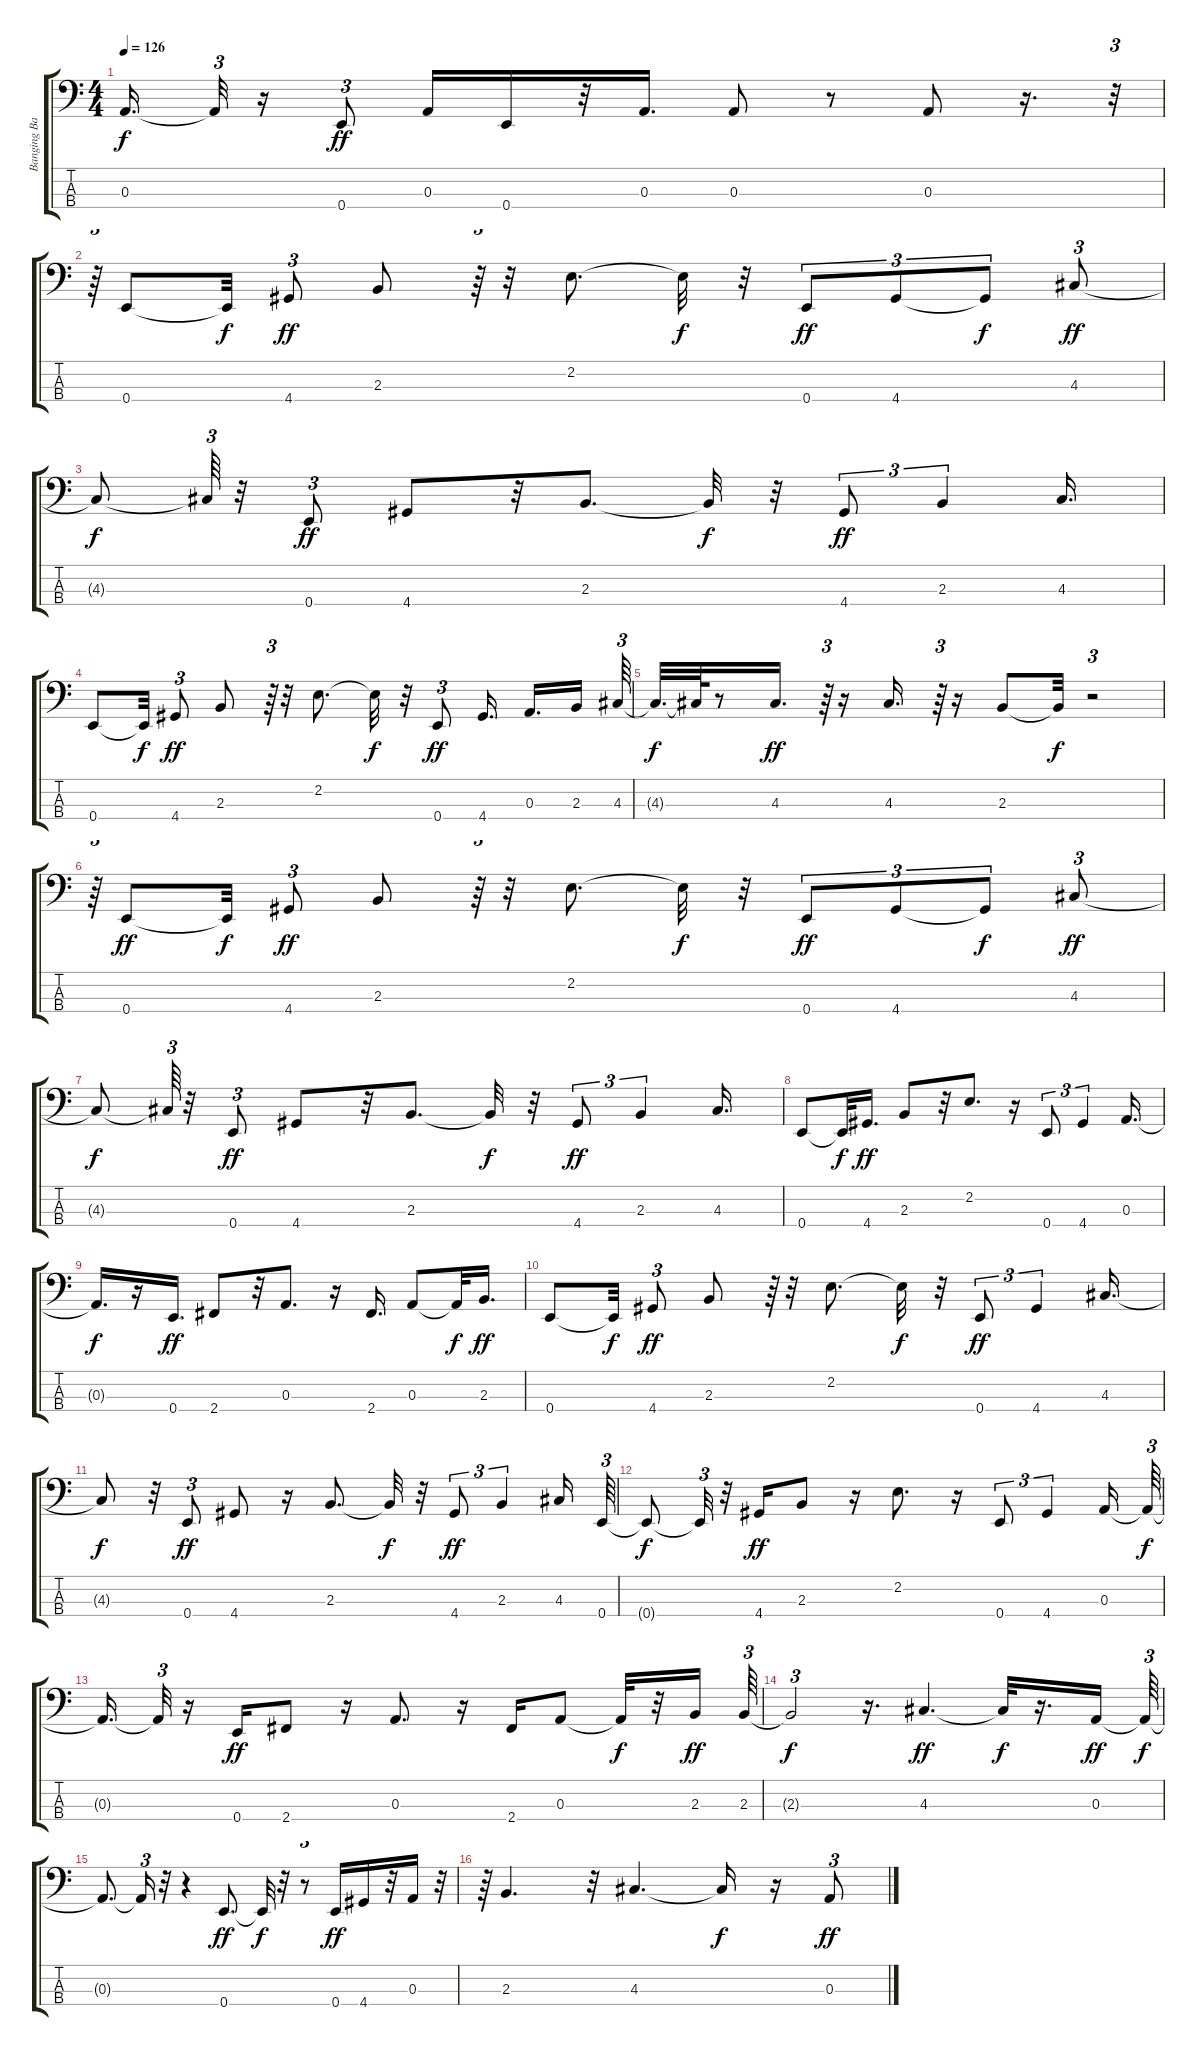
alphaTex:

\track ("Banging Bass" "Banging Ba") {instrument slapbass1}
\staff {score tabs}
\tuning (G2 D2 A1 E1) {hide}
\ts (4 4)
\tempo 126
\clef f4
\ks c
0.3{t}.16{d dy f} 0.3{t}.32{tu (3 2)} r.16 0.4.8{tu (3 2) dy ff} 0.3.16 0.4.16 r.32 0.3.16{d} 0.3.8 r.8 0.3.8 r.16{d} r.32{tu (3 2)} |
r.64{tu (3 2)} 0.4.8 0.4{t}.32{dy f} 4.4.8{tu (3 2) dy ff} 2.3.8 r.64{tu (3 2)} r.32 2.2.8{d} 2.2{t}.32{dy f} r.32 0.4.8{tu (3 2) dy ff} 4.4.8{tu (3 2)} 4.4{t}.8{tu (3 2) dy f} 4.3.8{tu (3 2) dy ff} |
4.3{t}.8{dy f} 4.3{t}.64{tu (3 2)} r.32 0.4.8{tu (3 2) dy ff} 4.4.8 r.32 2.3.8{d} 2.3{t}.32{dy f} r.32 4.4.8{tu (3 2) dy ff} 2.3.4{tu (3 2)} 4.3.16{d} |
0.4.8 0.4{t}.32{dy f} 4.4.8{tu (3 2) dy ff} 2.3.8 r.64{tu (3 2)} r.32 2.2.8{d} 2.2{t}.32{dy f} r.32 0.4.8{tu (3 2) dy ff} 4.4.16{d} 0.3.16{d} 2.3.16{beam splitsecondary} 4.3.64{tu (3 2)} |
4.3{t}.32{d dy f} 4.3{t}.64 r.8 4.3.16{d dy ff} r.64{tu (3 2)} r.16 4.3.16{d} r.64{tu (3 2)} r.16 2.3.8 2.3{t}.32{dy f} r.2{tu (3 2)} |
r.64{tu (3 2)} 0.4.8{dy ff} 0.4{t}.32{dy f} 4.4.8{tu (3 2) dy ff} 2.3.8 r.64{tu (3 2)} r.32 2.2.8{d} 2.2{t}.32{dy f} r.32 0.4.8{tu (3 2) dy ff} 4.4.8{tu (3 2)} 4.4{t}.8{tu (3 2) dy f} 4.3.8{tu (3 2) dy ff} |
4.3{t}.8{dy f} 4.3{t}.64{tu (3 2)} r.32 0.4.8{tu (3 2) dy ff} 4.4.8 r.32 2.3.8{d} 2.3{t}.32{dy f} r.32 4.4.8{tu (3 2) dy ff} 2.3.4{tu (3 2)} 4.3.16{d} |
0.4.8 0.4{t}.32{dy f} 4.4.16{d dy ff} 2.3.8 r.32 2.2.8{d} r.16 0.4.8{tu (3 2)} 4.4.4{tu (3 2)} 0.3.16{d} |
0.3{t}.16{d dy f} r.16 0.4.16{d dy ff} 2.4.8 r.32 0.3.8{d} r.16 2.4.16{d} 0.3.8 0.3{t}.32{dy f} 2.3.16{d dy ff} |
0.4.8 0.4{t}.32{dy f} 4.4.8{tu (3 2) dy ff} 2.3.8 r.64{tu (3 2)} r.32 2.2.8{d} 2.2{t}.32{dy f} r.32 0.4.8{tu (3 2) dy ff} 4.4.4{tu (3 2)} 4.3.16{d} |
4.3{t}.8{dy f} r.32 0.4.8{tu (3 2) dy ff} 4.4.8 r.16 2.3.8{d} 2.3{t}.32{dy f} r.32 4.4.8{tu (3 2) dy ff} 2.3.4{tu (3 2)} 4.3.16 0.4.64{tu (3 2)} |
0.4{t}.8{dy f} 0.4{t}.32{tu (3 2)} r.32 4.4.16{dy ff} 2.3.8 r.16 2.2.8{d} r.16 0.4.8{tu (3 2)} 4.4.4{tu (3 2)} 0.3.16 0.3{t}.64{tu (3 2) dy f} |
0.3{t}.16{d} 0.3{t}.32{tu (3 2)} r.16 0.4.16{dy ff} 2.4.8 r.16 0.3.8{d} r.16 2.4.16 0.3.8 0.3{t}.32{dy f} r.32 2.3.16{dy ff} 2.3.64{tu (3 2)} |
2.3{t}.2{tu (3 2) dy f} r.16{d} 4.3.4{d dy ff} 4.3{t}.32{dy f} r.16{d} 0.3.16{dy ff} 0.3{t}.64{tu (3 2) dy f} |
0.3{t}.8{d} 0.3{t}.16{tu (3 2)} r.32 r.4{tu (3 2)} 0.4.8{d dy ff} 0.4{t}.32{dy f} r.32 r.8{tu (3 2)} 0.4.16{dy ff} 4.4.16 r.32 0.3.16 r.32{tu (3 2)} |
r.64{tu (3 2)} 2.3.4{d} r.32 4.3.4{d} 4.3{t}.16{dy f} r.16 0.3.8{tu (3 2) dy ff}
